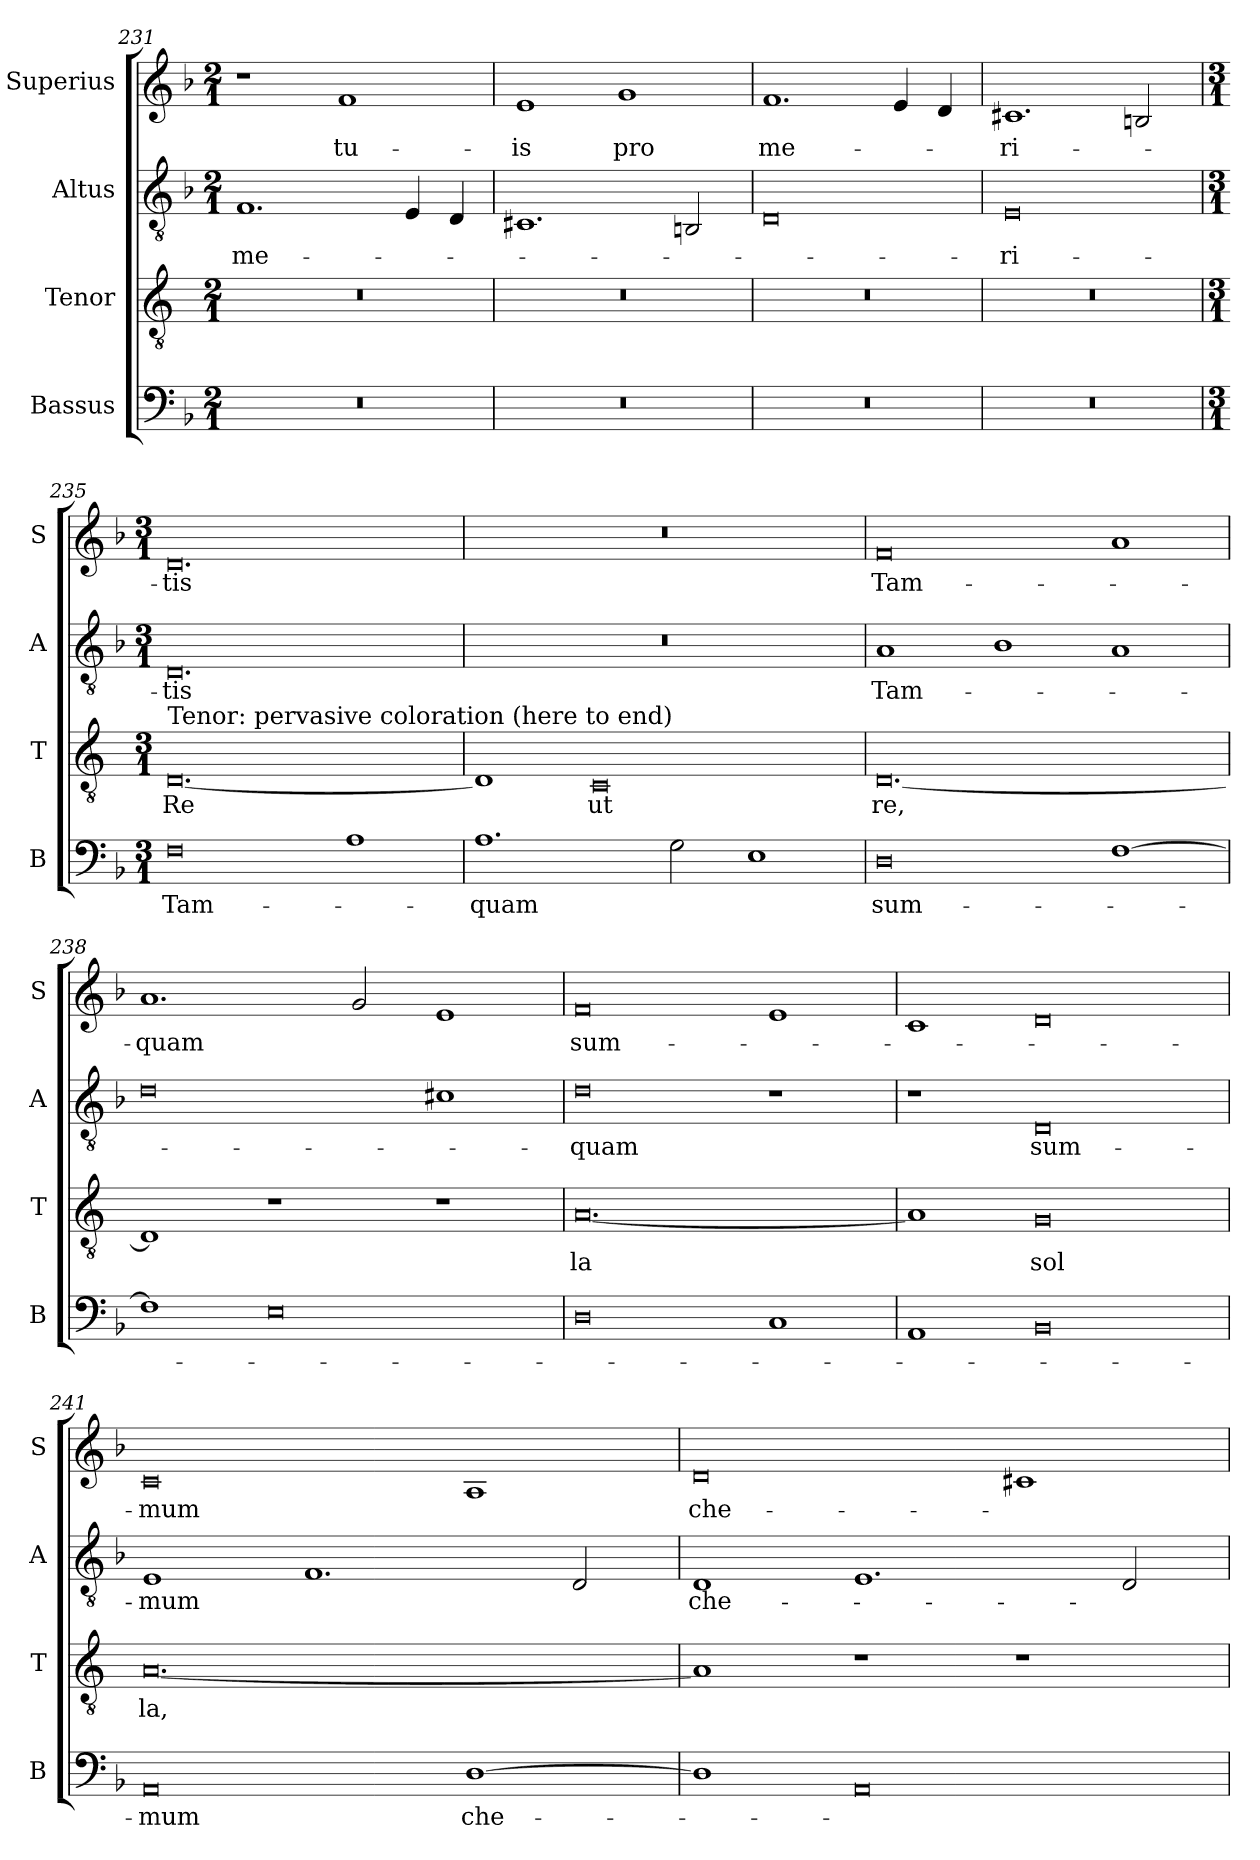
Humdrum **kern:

**kern	**text	**kern	**text	**kern	**text	**kern	**text
*part4	*part4	*part3	*part3	*part2	*part2	*part1	*part1
*staff4	*staff4	*staff3	*staff3	*staff2	*staff2	*staff1	*staff1
*I"Bassus	*	*I"Tenor	*	*I"Altus	*	*I"Superius	*
*I'B	*	*I'T	*	*I'A	*	*I'S	*
*clefF4	*	*clefGv2	*	*clefGv2	*	*clefG2	*
*k[b-]	*	*k[]	*	*k[b-]	*	*k[b-]	*
*M2/1	*	*M2/1	*	*M2/1	*	*M2/1	*
=231	=231	=231	=231	=231	=231	=231	=231
0r	.	0r	.	1.F	me-	1r	.
.	.	.	.	.	.	1f	tu-
.	.	.	.	4E/	.	.	.
.	.	.	.	4D/	.	.	.
=232	=232	=232	=232	=232	=232	=232	=232
0r	.	0r	.	1.C#X	.	1e	-is
.	.	.	.	.	.	1g	pro
.	.	.	.	2BBn/	.	.	.
=233	=233	=233	=233	=233	=233	=233	=233
0r	.	0r	.	0D	.	1.f	me-
.	.	.	.	.	.	4e/	.
.	.	.	.	.	.	4d/	.
=234	=234	=234	=234	=234	=234	=234	=234
0r	.	0r	.	0E	-ri-	1.c#X	-ri-
.	.	.	.	.	.	2Bn/	.
=235	=235	=235	=235	=235	=235	=235	=235
*M3/1	*	*M3/1	*	*M3/1	*	*M3/1	*
!	!	!LO:TX:a:t=Tenor&colon; pervasive coloration (here to end)	!	!	!	!	!
0F	Tam-	[0.D	Re	0.D	-tis	0.d	-tis
1A	.	.	.	.	.	.	.
=236	=236	=236	=236	=236	=236	=236	=236
1.A	-quam	1D]	.	0.r	.	0.r	.
.	.	0C	ut	.	.	.	.
2G\	.	.	.	.	.	.	.
1E	.	.	.	.	.	.	.
=237	=237	=237	=237	=237	=237	=237	=237
0D	sum-	[0.D	re,	1A	Tam-	0f	Tam-
.	.	.	.	1B-	.	.	.
[1F	.	.	.	1A	.	1a	.
=238	=238	=238	=238	=238	=238	=238	=238
1F]	.	1D]	.	0d	.	1.a	-quam
0E	.	1r	.	.	.	.	.
.	.	.	.	.	.	2g/	.
.	.	1r	.	1c#X	.	1e	.
=239	=239	=239	=239	=239	=239	=239	=239
0D	.	[0.A	la	0d	-quam	0f	sum-
1C	.	.	.	1r	.	1e	.
=240	=240	=240	=240	=240	=240	=240	=240
1AA	.	1A]	.	1r	.	1c	.
0BB-	.	0G	sol	0D	sum-	0d	.
=241	=241	=241	=241	=241	=241	=241	=241
0AA	-mum	[0.A	la,	1E	-mum	0c	-mum
.	.	.	.	1.F	.	.	.
[1D	che-	.	.	.	.	1A	.
.	.	.	.	2D/	.	.	.
=242	=242	=242	=242	=242	=242	=242	=242
1D]	.	1A]	.	1D	che-	0d	che-
0AA	.	1r	.	1.E	.	.	.
.	.	1r	.	.	.	1c#X	.
.	.	.	.	2D/	.	.	.
=	=	=	=	=	=	=	=
*-	*-	*-	*-	*-	*-	*-	*-
